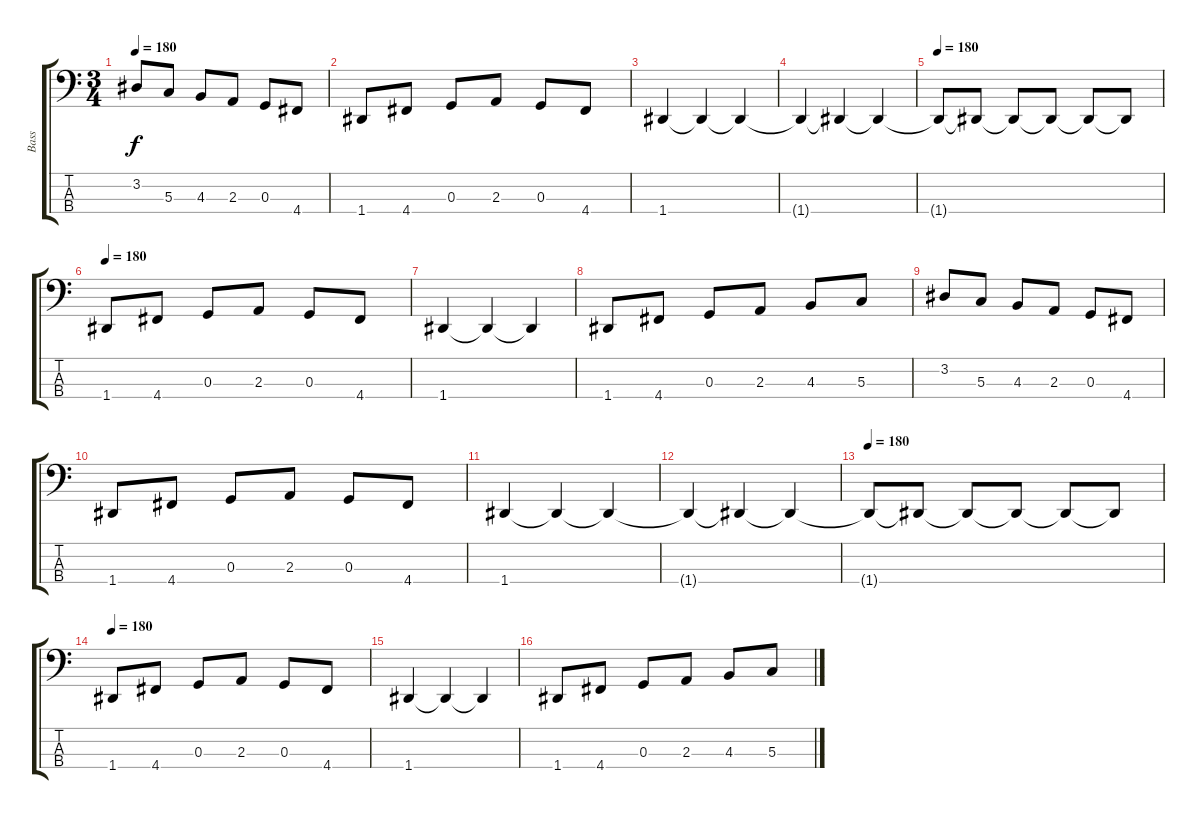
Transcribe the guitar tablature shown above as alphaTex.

\track ("Bass" "Bass") {instrument fretlessbass}
\staff {score tabs}
\tuning (F2 C2 G1 D1) {hide}
\ts (3 4)
\tempo 180
\clef f4
\ks c
3.2.8{dy f} 5.3.8 4.3.8 2.3.8 0.3.8 4.4.8 |
1.4.8 4.4.8 0.3.8 2.3.8 0.3.8 4.4.8 |
1.4.4 1.4{t}.4 1.4{t}.4 |
1.4{t}.4 1.4{t}.4 1.4{t}.4 |
\tempo 180
1.4{t}.8 1.4{t}.8 1.4{t}.8 1.4{t}.8 1.4{t}.8 1.4{t}.8 |
\tempo 180
1.4.8 4.4.8 0.3.8 2.3.8 0.3.8 4.4.8 |
1.4.4 1.4{t}.4 1.4{t}.4 |
1.4.8 4.4.8 0.3.8 2.3.8 4.3.8 5.3.8 |
3.2.8 5.3.8 4.3.8 2.3.8 0.3.8 4.4.8 |
1.4.8 4.4.8 0.3.8 2.3.8 0.3.8 4.4.8 |
1.4.4 1.4{t}.4 1.4{t}.4 |
1.4{t}.4 1.4{t}.4 1.4{t}.4 |
\tempo 180
1.4{t}.8 1.4{t}.8 1.4{t}.8 1.4{t}.8 1.4{t}.8 1.4{t}.8 |
\tempo 180
1.4.8 4.4.8 0.3.8 2.3.8 0.3.8 4.4.8 |
1.4.4 1.4{t}.4 1.4{t}.4 |
1.4.8 4.4.8 0.3.8 2.3.8 4.3.8 5.3.8
